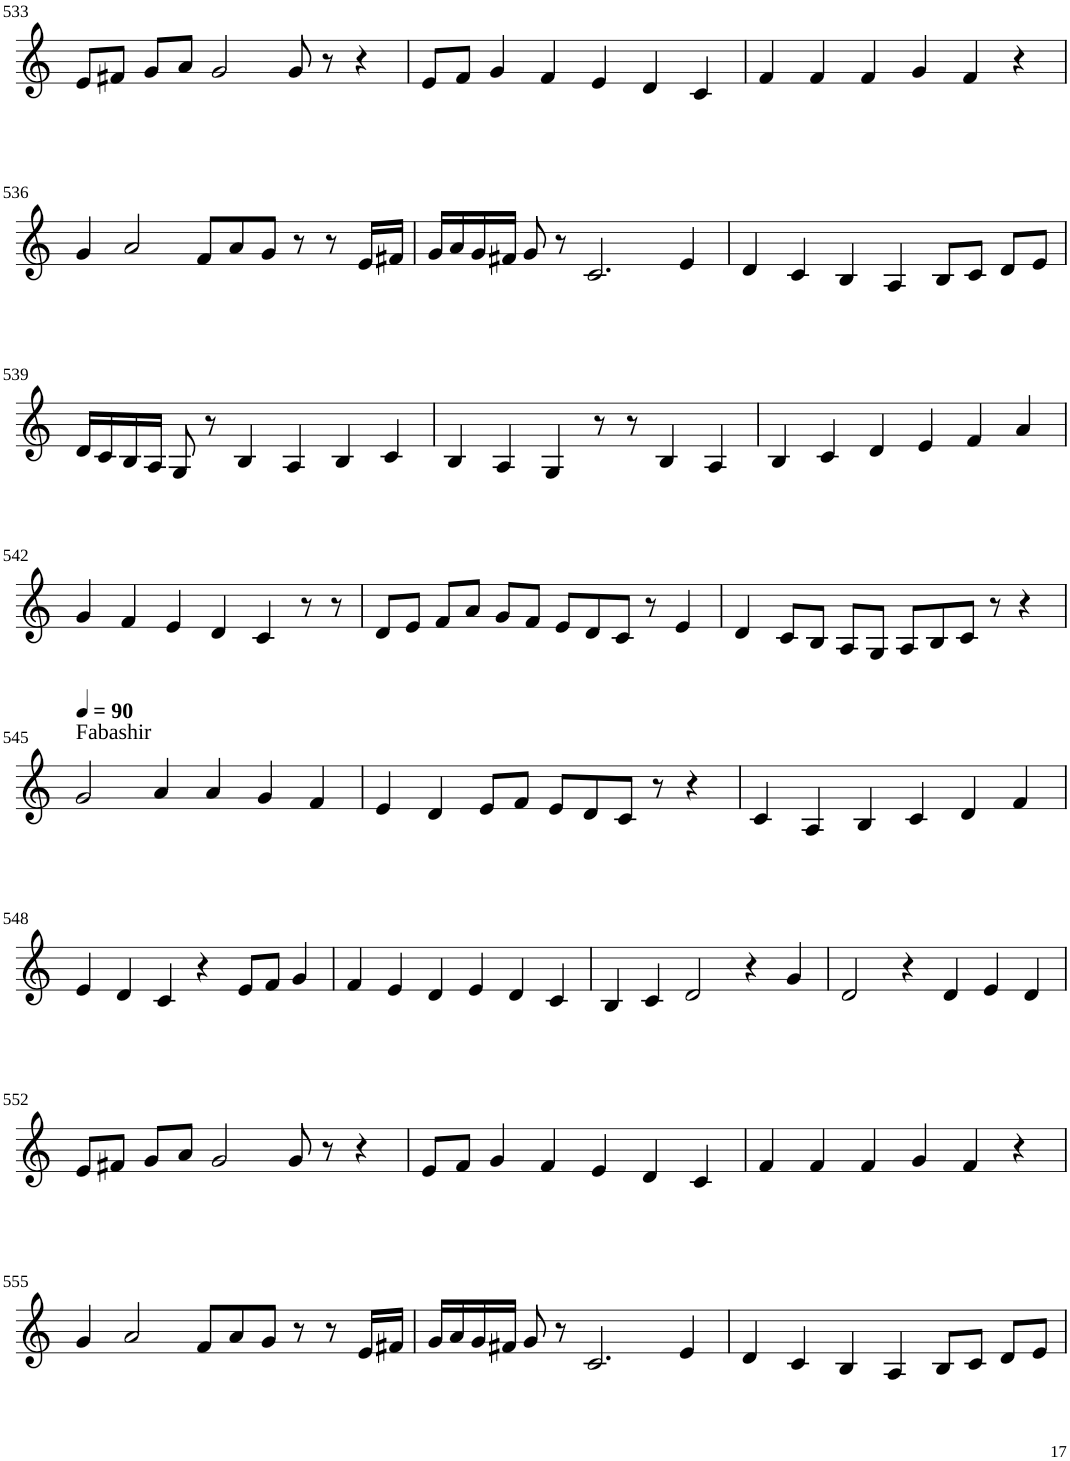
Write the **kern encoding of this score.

**kern
*part1
*staff1
*I"Violin
!!LO:PB:g=z
*clefG2
*k[]
*M6/4
=533
8e/L
8f#X/J
8g/L
8a/J
2g/
8g/
8r
4r
=534
8e/L
8f/J
4g/
4f/
4e/
4d/
4c/
=535
4f/
4f/
4f/
4g/
4f/
4r
!!LO:LB:g=z
=536
4g/
2a/
8f/L
8a/
8g/J
8r
8r
16e/LL
16f#X/JJ
=537
16g/LL
16a/
16g/
16f#X/JJ
8g/
8r
2.c/
4e/
=538
4d/
4c/
4B/
4A/
8B/L
8c/J
8d/L
8e/J
!!LO:LB:g=z
=539
16d/LL
16c/
16B/
16A/JJ
8G/
8r
4B/
4A/
4B/
4c/
=540
4B/
4A/
4G/
8r
8r
4B/
4A/
=541
4B/
4c/
4d/
4e/
4f/
4a/
!!LO:LB:g=z
=542
4g/
4f/
4e/
4d/
4c/
8r
8r
=543
8d/L
8e/J
8f/L
8a/J
8g/L
8f/J
8e/L
8d/
8c/J
8r
4e/
=544
4d/
8c/L
8B/J
8A/L
8G/J
8A/L
8B/
8c/J
8r
4r
!!LO:LB:g=z
=545
*MM90
!LO:TX:a:t=Fabashir
2g/
4a/
4a/
4g/
4f/
=546
4e/
4d/
8e/L
8f/J
8e/L
8d/
8c/J
8r
4r
=547
4c/
4A/
4B/
4c/
4d/
4f/
!!LO:LB:g=z
=548
4e/
4d/
4c/
4r
8e/L
8f/J
4g/
=549
4f/
4e/
4d/
4e/
4d/
4c/
=550
4B/
4c/
2d/
4r
4g/
=551
2d/
4r
4d/
4e/
4d/
!!LO:LB:g=z
=552
8e/L
8f#X/J
8g/L
8a/J
2g/
8g/
8r
4r
=553
8e/L
8f/J
4g/
4f/
4e/
4d/
4c/
=554
4f/
4f/
4f/
4g/
4f/
4r
!!LO:LB:g=z
=555
4g/
2a/
8f/L
8a/
8g/J
8r
8r
16e/LL
16f#X/JJ
=556
16g/LL
16a/
16g/
16f#X/JJ
8g/
8r
2.c/
4e/
=557
4d/
4c/
4B/
4A/
8B/L
8c/J
8d/L
8e/J
=
*-
